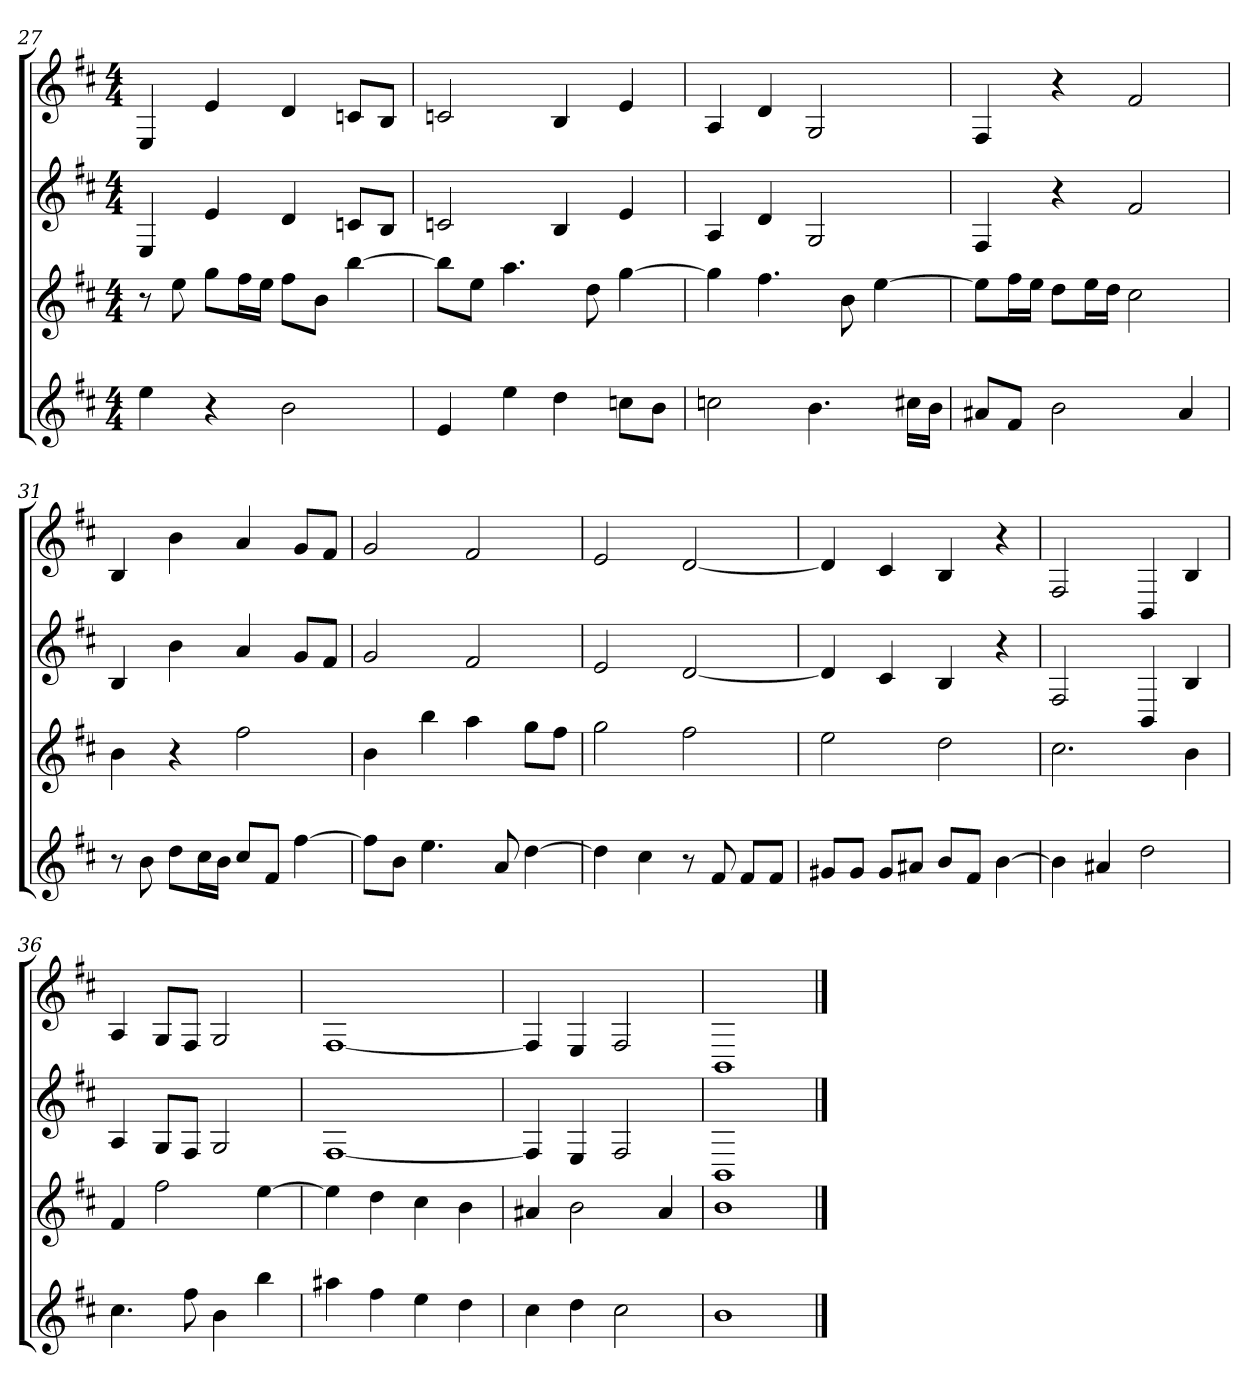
**kern	**kern	**kern	**kern
*part4	*part3	*part2	*part1
*staff4	*staff3	*staff2	*staff1
*k[f#c#]	*k[f#c#]	*k[f#c#]	*k[f#c#]
*b:	*b:	*b:	*b:
*M4/4	*M4/4	*M4/4	*M4/4
=27	=27	=27	=27
4ee	8r	4E	4E
.	8ee	.	.
4r	8ggL	4e	4e
.	16ff#L	.	.
.	16eeJJ	.	.
2b	8ff#L	4d	4d
.	8bJ	.	.
.	[4bb	8cnL	8cnL
.	.	8BJ	8BJ
=28	=28	=28	=28
4e	8bbL]	2cn	2cn
.	8eeJ	.	.
4ee	4.aa	.	.
4dd	.	4B	4B
.	8dd	.	.
8ccnL	[4gg	4e	4e
8bJ	.	.	.
=29	=29	=29	=29
2ccn	4gg]	4A	4A
.	4.ff#	4d	4d
4.b	.	2G	2G
.	8b	.	.
.	[4ee	.	.
16cc#XLL	.	.	.
16bJJ	.	.	.
=30	=30	=30	=30
8a#XL	8eeL]	4F#	4F#
8f#J	16ff#L	.	.
.	16eeJJ	.	.
2b	8ddL	4r	4r
.	16eeL	.	.
.	16ddJJ	.	.
.	2cc#	2f#	2f#
4a#	.	.	.
=31	=31	=31	=31
8r	4b	4B	4B
8b	.	.	.
8ddL	4r	4b	4b
16cc#L	.	.	.
16bJJ	.	.	.
8cc#L	2ff#	4a	4a
8f#J	.	.	.
[4ff#	.	8gL	8gL
.	.	8f#J	8f#J
=32	=32	=32	=32
8ff#L]	4b	2g	2g
8bJ	.	.	.
4.ee	4bb	.	.
.	4aa	2f#	2f#
8a	.	.	.
[4dd	8ggL	.	.
.	8ff#J	.	.
=33	=33	=33	=33
4dd]	2gg	2e	2e
4cc#	.	.	.
8r	2ff#	[2d	[2d
8f#	.	.	.
8f#L	.	.	.
8f#J	.	.	.
=34	=34	=34	=34
8g#XL	2ee	4d]	4d]
8g#J	.	.	.
8g#L	.	4c#	4c#
8a#XJ	.	.	.
8bL	2dd	4B	4B
8f#J	.	.	.
[4b	.	4r	4r
=35	=35	=35	=35
4b]	2.cc#	2F#	2F#
4a#X	.	.	.
2dd	.	4BB	4BB
.	4b	4B	4B
=36	=36	=36	=36
4.cc#	4f#	4A	4A
.	2ff#	8GL	8GL
8ff#	.	8F#J	8F#J
4b	.	2G	2G
4bb	[4ee	.	.
=37	=37	=37	=37
4aa#X	4ee]	[1F#	[1F#
4ff#	4dd	.	.
4ee	4cc#	.	.
4dd	4b	.	.
=38	=38	=38	=38
4cc#	4a#X	4F#]	4F#]
4dd	2b	4E	4E
2cc#	.	2F#	2F#
.	4a#	.	.
=39	=39	=39	=39
1b	1b	1BB	1BB
==	==	==	==
*-	*-	*-	*-
